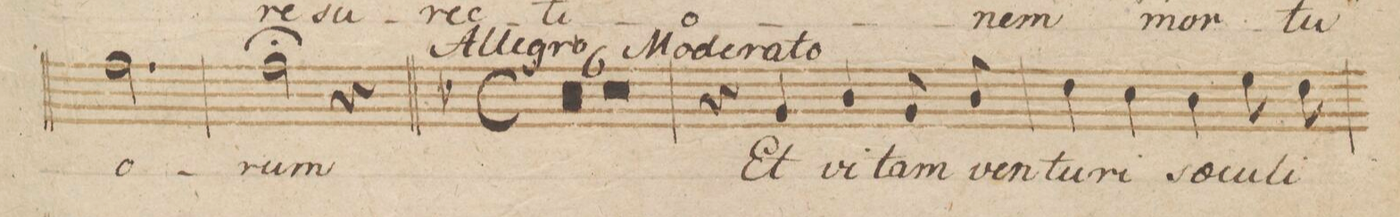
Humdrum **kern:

**kern	**text	**dynam
*I"Tenore.	*	*
*clefC4	*	*
*k[b-]	*	*
*met(c|)	*	*
*M3/4	*	*
2.e\	-o-	.
=218	=218	=218
2e;\	-rum	.
4r	.	.
=219||	=219||	=219||
*M4/4	*	*
*met(c)	*	*
*mmet(c|)	*	*
00r	.	.
=220	=220	=220
=221	=221	=221
=222	=222	=222
=223	=223	=223
0r	.	.
=224	=224	=224
=225	=225	=225
4r	.	.
4F/	Et	.
4A/	vi-	.
8F/	-tam	.
8A/	ven-	.
=226	=226	=226
4c\	-tu-	.
4B-\	-ri	.
4A\	sae-	.
8d\	-cu-	.
8c\	-li	.
=227	=227	=227
*-	*-	*-
